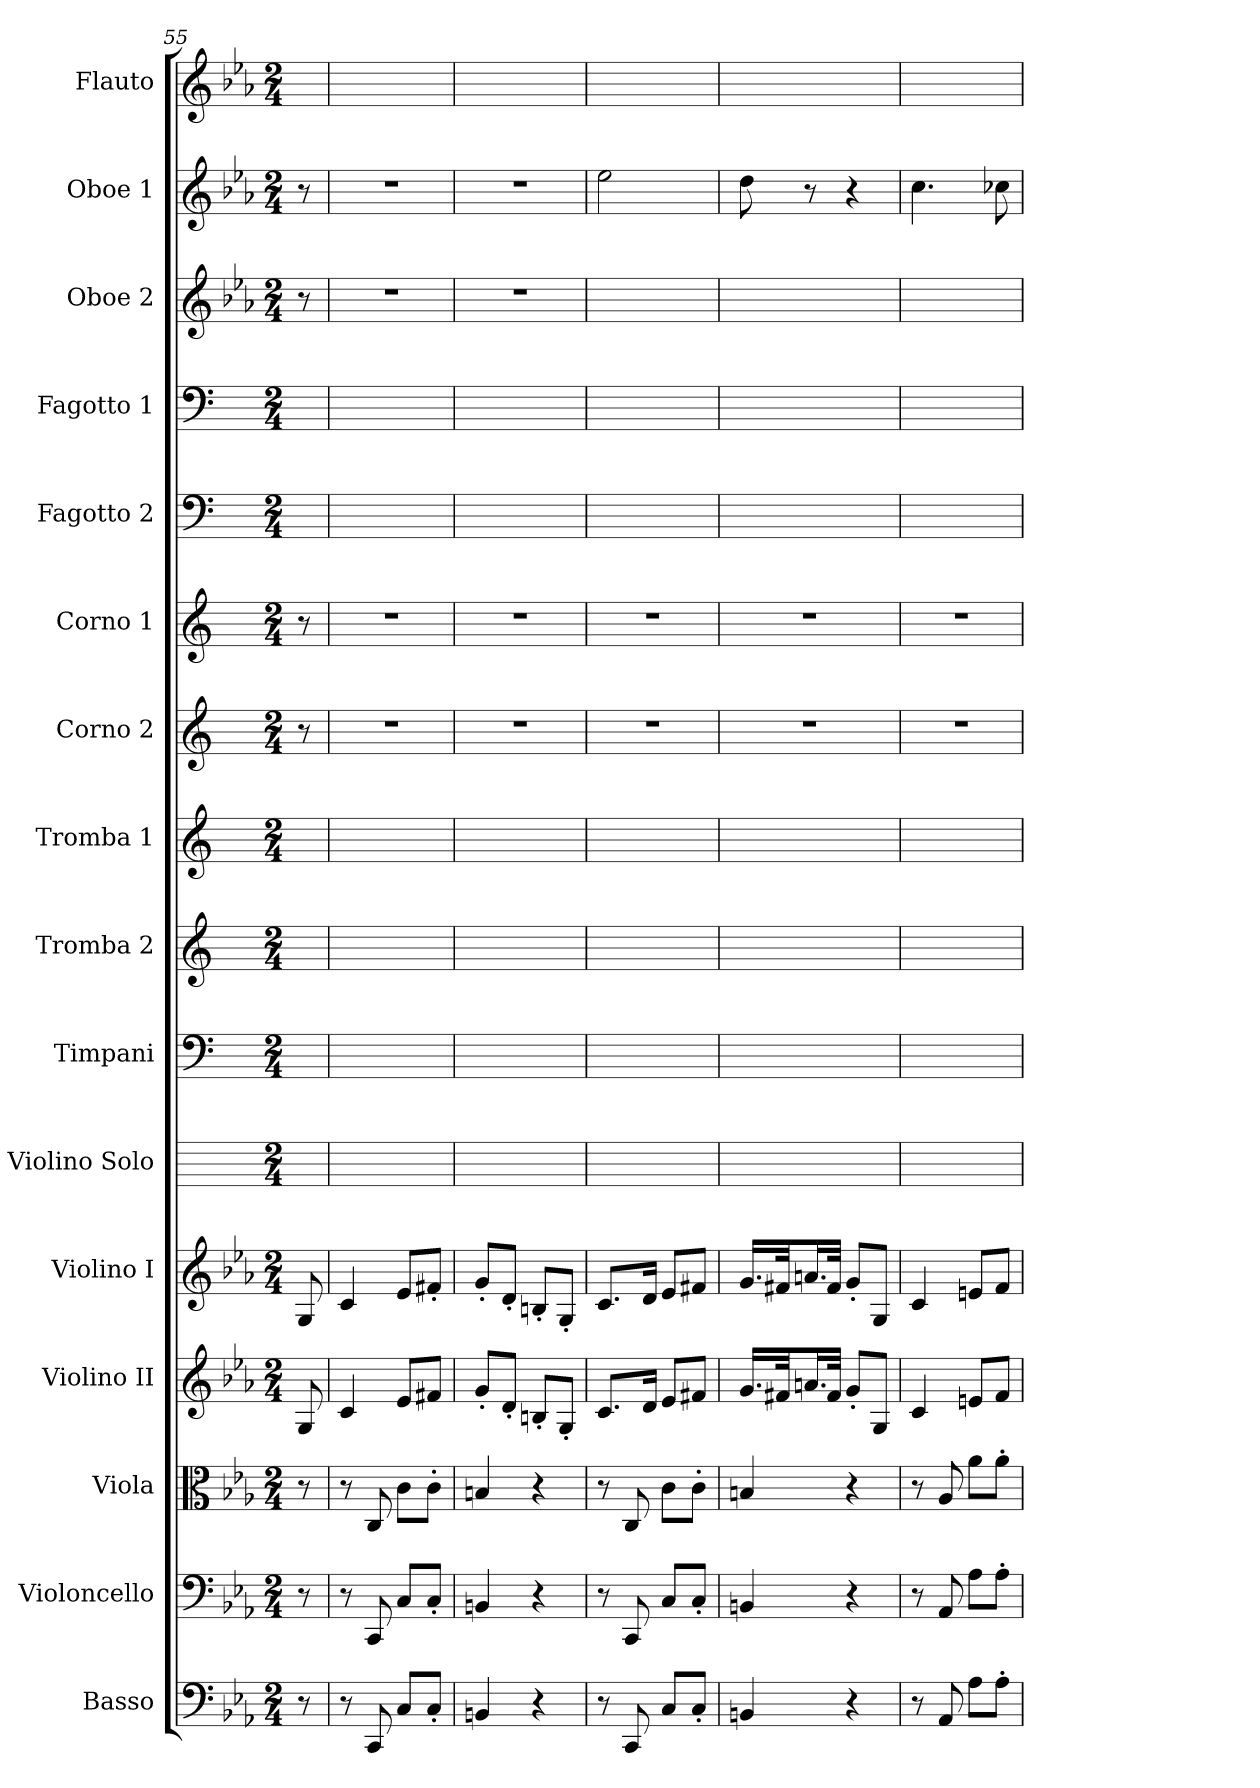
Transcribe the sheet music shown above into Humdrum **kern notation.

**kern	**kern	**kern	**kern	**kern	**kern	**kern	**kern	**kern	**kern	**kern	**kern	**kern	**kern	**kern	**kern
*part16	*part15	*part14	*part13	*part12	*part11	*part10	*part9	*part8	*part7	*part6	*part5	*part4	*part3	*part2	*part1
*staff16	*staff15	*staff14	*staff13	*staff12	*staff11	*staff10	*staff9	*staff8	*staff7	*staff6	*staff5	*staff4	*staff3	*staff2	*staff1
*I"Basso	*I"Violoncello	*I"Viola	*I"Violino II	*I"Violino I	*I"Violino Solo	*I"Timpani	*I"Tromba 2	*I"Tromba 1	*I"Corno 2	*I"Corno 1	*I"Fagotto 2	*I"Fagotto 1	*I"Oboe 2	*I"Oboe 1	*I"Flauto
*I'B	*I'Vc	*I'Vla	*I'Vln	*I'Vln	*I'Vln	*I'Timp	*	*	*	*	*	*	*I'Ob	*I'Ob	*I'Fl
*clefF4	*clefF4	*clefC3	*clefG2	*clefG2	*	*clefF4	*clefG2	*clefG2	*clefG2	*clefG2	*clefF4	*clefF4	*clefG2	*clefG2	*clefG2
*ITrd7c12	*	*	*	*	*	*	*	*	*ITrd7c12	*ITrd7c12	*	*	*	*	*
*k[b-e-a-]	*k[b-e-a-]	*k[b-e-a-]	*k[b-e-a-]	*k[b-e-a-]	*	*	*	*	*	*	*k[]	*k[]	*k[b-e-a-]	*k[b-e-a-]	*k[b-e-a-]
*M2/4	*M2/4	*M2/4	*M2/4	*M2/4	*M2/4	*M2/4	*M2/4	*M2/4	*M2/4	*M2/4	*M2/4	*M2/4	*M2/4	*M2/4	*M2/4
=55	=55	=55	=55	=55	=55	=55	=55	=55	=55	=55	=55	=55	=55	=55	=55
8r	8r	8r	8G	8G	8ryy	8ryy	8ryy	8ryy	8r	8r	8ryy	8ryy	8r	8r	8ryy
=56	=56	=56	=56	=56	=56	=56	=56	=56	=56	=56	=56	=56	=56	=56	=56
8r	8r	8r	4c	4c	2ryy	2ryy	2ryy	2ryy	2r	2r	2ryy	2ryy	2r	2r	2ryy
8CCC	8CC	8C	.	.	.	.	.	.	.	.	.	.	.	.	.
8CC/L	8C/L	8c\L	8e-/L	8e-/L	.	.	.	.	.	.	.	.	.	.	.
8CC'/J	8C'/J	8c'\J	8f#X/J	8f#X'/J	.	.	.	.	.	.	.	.	.	.	.
=57	=57	=57	=57	=57	=57	=57	=57	=57	=57	=57	=57	=57	=57	=57	=57
4BBBn	4BBn	4Bn	8g'/L	8g'/L	2ryy	2ryy	2ryy	2ryy	2r	2r	2ryy	2ryy	2r	2r	2ryy
.	.	.	8d'/J	8d'/J	.	.	.	.	.	.	.	.	.	.	.
4r	4r	4r	8Bn'/L	8Bn'/L	.	.	.	.	.	.	.	.	.	.	.
.	.	.	8G'/J	8G'/J	.	.	.	.	.	.	.	.	.	.	.
=58	=58	=58	=58	=58	=58	=58	=58	=58	=58	=58	=58	=58	=58	=58	=58
8r	8r	8r	8.c/L	8.c/L	2ryy	2ryy	2ryy	2ryy	2r	2r	2ryy	2ryy	2ryy	2ee-	2ryy
8CCC	8CC	8C	.	.	.	.	.	.	.	.	.	.	.	.	.
.	.	.	16d/Jk	16d/Jk	.	.	.	.	.	.	.	.	.	.	.
8CC/L	8C/L	8c\L	8e-/L	8e-/L	.	.	.	.	.	.	.	.	.	.	.
8CC'/J	8C'/J	8c'\J	8f#X/J	8f#X/J	.	.	.	.	.	.	.	.	.	.	.
=59	=59	=59	=59	=59	=59	=59	=59	=59	=59	=59	=59	=59	=59	=59	=59
4BBBn	4BBn	4Bn	16.g/LL	16.g/LL	2ryy	2ryy	2ryy	2ryy	2r	2r	2ryy	2ryy	2ryy	8dd	2ryy
.	.	.	32f#X/Jk	32f#X/Jk	.	.	.	.	.	.	.	.	.	.	.
.	.	.	16.an/L	16.an/L	.	.	.	.	.	.	.	.	.	8r	.
.	.	.	32f#/JJk	32f#/JJk	.	.	.	.	.	.	.	.	.	.	.
4r	4r	4r	8g'/L	8g'/L	.	.	.	.	.	.	.	.	.	4r	.
.	.	.	8G/J	8G/J	.	.	.	.	.	.	.	.	.	.	.
=60	=60	=60	=60	=60	=60	=60	=60	=60	=60	=60	=60	=60	=60	=60	=60
8r	8r	8r	4c	4c	2ryy	2ryy	2ryy	2ryy	2r	2r	2ryy	2ryy	2ryy	4.cc	2ryy
8AAA-	8AA-	8A-	.	.	.	.	.	.	.	.	.	.	.	.	.
8AA-\L	8A-\L	8a-\L	8en/L	8en/L	.	.	.	.	.	.	.	.	.	.	.
8AA-'\J	8A-'\J	8a-'\J	8f/J	8f/J	.	.	.	.	.	.	.	.	.	8cc-X	.
=	=	=	=	=	=	=	=	=	=	=	=	=	=	=	=
*-	*-	*-	*-	*-	*-	*-	*-	*-	*-	*-	*-	*-	*-	*-	*-
